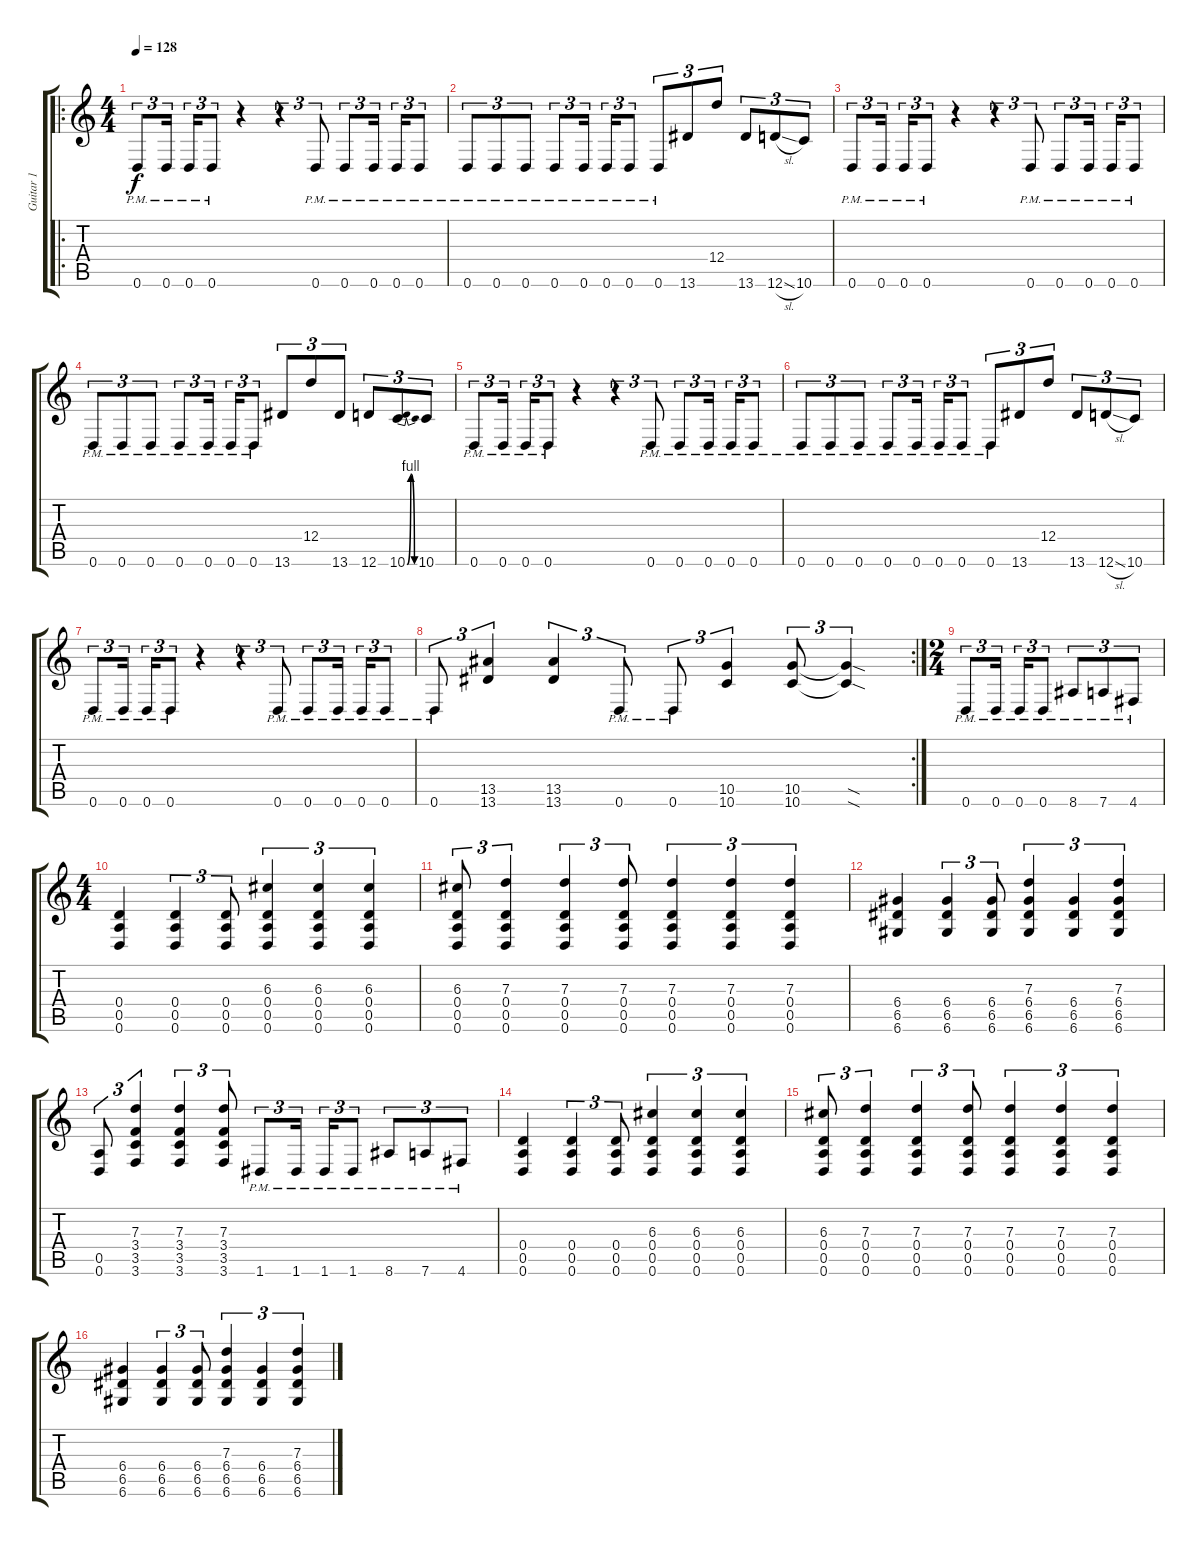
\track ("Guitar 1" "Guitar 1") {instrument distortionguitar}
\staff {score tabs}
\tuning (E4 B3 G3 D3 A2 D2) {hide}
\ro
\ts (4 4)
\tempo 128
\clef g2
\ks c
0.6{pm}.8{tu (3 2) dy f} 0.6{pm}.16{tu (3 2) beam splitsecondary} 0.6{pm}.16{tu (3 2)} 0.6{pm}.8{tu (3 2)} r.4 r.4{tu (3 2)} 0.6{pm}.8{tu (3 2)} 0.6{pm}.8{tu (3 2)} 0.6{pm}.16{tu (3 2) beam splitsecondary} 0.6{pm}.16{tu (3 2)} 0.6{pm}.8{tu (3 2)} |
0.6{pm}.8{tu (3 2)} 0.6{pm}.8{tu (3 2)} 0.6{pm}.8{tu (3 2)} 0.6{pm}.8{tu (3 2)} 0.6{pm}.16{tu (3 2) beam splitsecondary} 0.6{pm}.16{tu (3 2)} 0.6{pm}.8{tu (3 2)} 0.6{pm}.8{tu (3 2)} 13.6.8{tu (3 2)} 12.4.8{tu (3 2)} 13.6.8{tu (3 2)} 12.6{sl}.8{tu (3 2)} 10.6.8{tu (3 2)} |
0.6{pm}.8{tu (3 2)} 0.6{pm}.16{tu (3 2) beam splitsecondary} 0.6{pm}.16{tu (3 2)} 0.6{pm}.8{tu (3 2)} r.4 r.4{tu (3 2)} 0.6{pm}.8{tu (3 2)} 0.6{pm}.8{tu (3 2)} 0.6{pm}.16{tu (3 2) beam splitsecondary} 0.6{pm}.16{tu (3 2)} 0.6{pm}.8{tu (3 2)} |
0.6{pm}.8{tu (3 2)} 0.6{pm}.8{tu (3 2)} 0.6{pm}.8{tu (3 2)} 0.6{pm}.8{tu (3 2)} 0.6{pm}.16{tu (3 2) beam splitsecondary} 0.6{pm}.16{tu (3 2)} 0.6{pm}.8{tu (3 2)} 13.6.8{tu (3 2)} 12.4.8{tu (3 2)} 13.6.8{tu (3 2)} 12.6.8{tu (3 2)} 10.6{be (bendrelease 0 0 15 4 15 4 60 0)}.8{tu (3 2)} 10.6.8{tu (3 2)} |
0.6{pm}.8{tu (3 2)} 0.6{pm}.16{tu (3 2) beam splitsecondary} 0.6{pm}.16{tu (3 2)} 0.6{pm}.8{tu (3 2)} r.4 r.4{tu (3 2)} 0.6{pm}.8{tu (3 2)} 0.6{pm}.8{tu (3 2)} 0.6{pm}.16{tu (3 2) beam splitsecondary} 0.6{pm}.16{tu (3 2)} 0.6{pm}.8{tu (3 2)} |
0.6{pm}.8{tu (3 2)} 0.6{pm}.8{tu (3 2)} 0.6{pm}.8{tu (3 2)} 0.6{pm}.8{tu (3 2)} 0.6{pm}.16{tu (3 2) beam splitsecondary} 0.6{pm}.16{tu (3 2)} 0.6{pm}.8{tu (3 2)} 0.6{pm}.8{tu (3 2)} 13.6.8{tu (3 2)} 12.4.8{tu (3 2)} 13.6.8{tu (3 2)} 12.6{sl}.8{tu (3 2)} 10.6.8{tu (3 2)} |
0.6{pm}.8{tu (3 2)} 0.6{pm}.16{tu (3 2) beam splitsecondary} 0.6{pm}.16{tu (3 2)} 0.6{pm}.8{tu (3 2)} r.4 r.4{tu (3 2)} 0.6{pm}.8{tu (3 2)} 0.6{pm}.8{tu (3 2)} 0.6{pm}.16{tu (3 2) beam splitsecondary} 0.6{pm}.16{tu (3 2)} 0.6{pm}.8{tu (3 2)} |
\rc 2
0.6{pm}.8{tu (3 2)} (13.5 13.6).4{tu (3 2)} (13.5 13.6).4{tu (3 2)} 0.6{pm}.8{tu (3 2)} 0.6{pm}.8{tu (3 2)} (10.5 10.6).4{tu (3 2)} (10.5 10.6).8{tu (3 2)} (10.5{sod t} 10.6{sod t}).4{tu (3 2)} |
\ts (2 4)
0.6{pm}.8{tu (3 2)} 0.6{pm}.16{tu (3 2) beam splitsecondary} 0.6{pm}.16{tu (3 2)} 0.6{pm}.8{tu (3 2)} 8.6{pm}.8{tu (3 2)} 7.6{pm}.8{tu (3 2)} 4.6{pm}.8{tu (3 2)} |
\ts (4 4)
(0.4 0.5 0.6).4 (0.4 0.5 0.6).4{tu (3 2)} (0.4 0.5 0.6).8{tu (3 2)} (6.3 0.4 0.5 0.6).4{tu (3 2)} (6.3 0.4 0.5 0.6).4{tu (3 2)} (6.3 0.4 0.5 0.6).4{tu (3 2)} |
(6.3 0.4 0.5 0.6).8{tu (3 2)} (7.3 0.4 0.5 0.6).4{tu (3 2)} (7.3 0.4 0.5 0.6).4{tu (3 2)} (7.3 0.4 0.5 0.6).8{tu (3 2)} (7.3 0.4 0.5 0.6).4{tu (3 2)} (7.3 0.4 0.5 0.6).4{tu (3 2)} (7.3 0.4 0.5 0.6).4{tu (3 2)} |
(6.4 6.5 6.6).4 (6.4 6.5 6.6).4{tu (3 2)} (6.4 6.5 6.6).8{tu (3 2)} (7.3 6.4 6.5 6.6).4{tu (3 2)} (6.4 6.5 6.6).4{tu (3 2)} (7.3 6.4 6.5 6.6).4{tu (3 2)} |
(0.5 0.6).8{tu (3 2)} (7.3 3.4 3.5 3.6).4{tu (3 2)} (7.3 3.4 3.5 3.6).4{tu (3 2)} (7.3 3.4 3.5 3.6).8{tu (3 2)} 1.6{pm}.8{tu (3 2)} 1.6{pm}.16{tu (3 2) beam splitsecondary} 1.6{pm}.16{tu (3 2)} 1.6{pm}.8{tu (3 2)} 8.6{pm}.8{tu (3 2)} 7.6{pm}.8{tu (3 2)} 4.6{pm}.8{tu (3 2)} |
(0.4 0.5 0.6).4 (0.4 0.5 0.6).4{tu (3 2)} (0.4 0.5 0.6).8{tu (3 2)} (6.3 0.4 0.5 0.6).4{tu (3 2)} (6.3 0.4 0.5 0.6).4{tu (3 2)} (6.3 0.4 0.5 0.6).4{tu (3 2)} |
(6.3 0.4 0.5 0.6).8{tu (3 2)} (7.3 0.4 0.5 0.6).4{tu (3 2)} (7.3 0.4 0.5 0.6).4{tu (3 2)} (7.3 0.4 0.5 0.6).8{tu (3 2)} (7.3 0.4 0.5 0.6).4{tu (3 2)} (7.3 0.4 0.5 0.6).4{tu (3 2)} (7.3 0.4 0.5 0.6).4{tu (3 2)} |
(6.4 6.5 6.6).4 (6.4 6.5 6.6).4{tu (3 2)} (6.4 6.5 6.6).8{tu (3 2)} (7.3 6.4 6.5 6.6).4{tu (3 2)} (6.4 6.5 6.6).4{tu (3 2)} (7.3 6.4 6.5 6.6).4{tu (3 2)}
